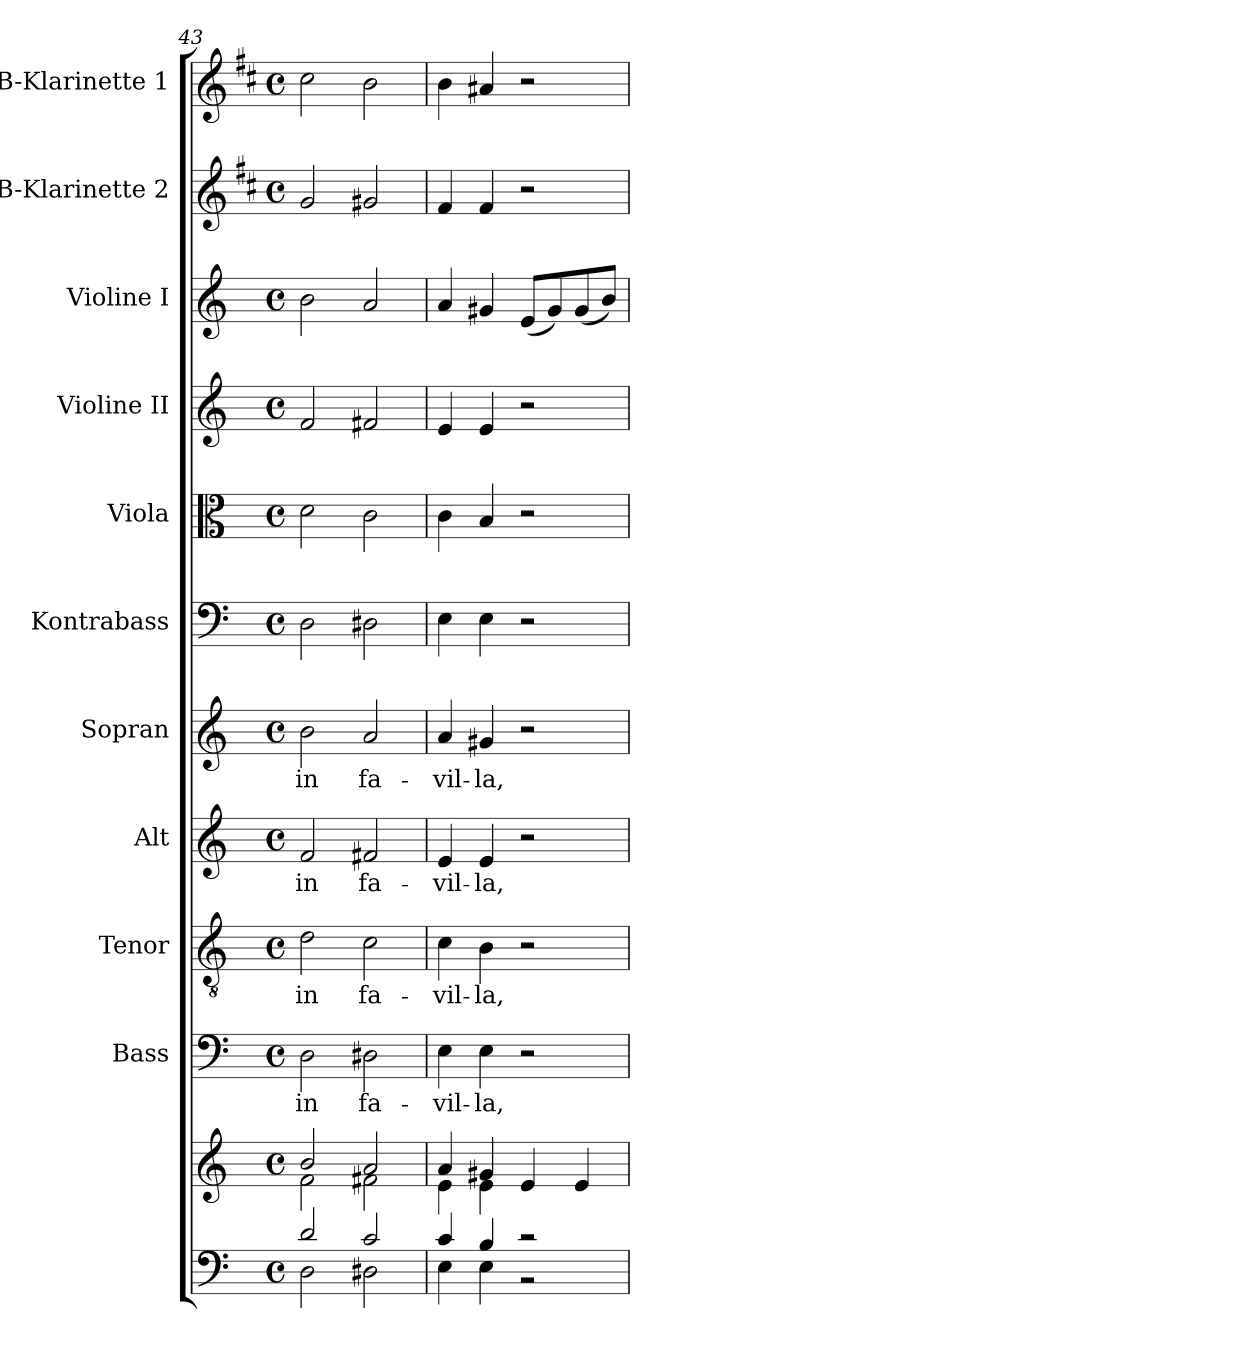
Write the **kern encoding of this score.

**kern	**kern	**kern	**text	**kern	**text	**kern	**text	**kern	**text	**kern	**kern	**kern	**kern	**kern	**kern
*part11	*part11	*part10	*part10	*part9	*part9	*part8	*part8	*part7	*part7	*part6	*part5	*part4	*part3	*part2	*part1
*staff12	*staff11	*staff10	*staff10	*staff9	*staff9	*staff8	*staff8	*staff7	*staff7	*staff6	*staff5	*staff4	*staff3	*staff2	*staff1
*	*	*I"Bass	*	*I"Tenor	*	*I"Alt	*	*I"Sopran	*	*I"Kontrabass	*I"Viola	*I"Violine II	*I"Violine I	*I"B-Klarinette 2	*I"B-Klarinette 1
*	*	*I'B.	*	*I'T.	*	*I'A.	*	*I'S.	*	*I'Kb.	*I'Vla.	*I'Vl. II	*I'Vl. I	*I'B Kl. 2	*I'B Kl. 1
*clefF4	*clefG2	*clefF4	*	*clefGv2	*	*clefG2	*	*clefG2	*	*clefF4	*clefC3	*clefG2	*clefG2	*clefG2	*clefG2
*	*	*	*	*	*	*	*	*	*	*ITrd7c12	*	*	*	*ITrd1c2	*ITrd1c2
*k[]	*k[]	*k[]	*	*k[]	*	*k[]	*	*k[]	*	*k[]	*k[]	*k[]	*k[]	*k[]	*k[]
*C:	*C:	*C:	*	*C:	*	*C:	*	*C:	*	*C:	*C:	*C:	*C:	*C:	*C:
*M4/4	*M4/4	*M4/4	*	*M4/4	*	*M4/4	*	*M4/4	*	*M4/4	*M4/4	*M4/4	*M4/4	*M4/4	*M4/4
*met(c)	*met(c)	*met(c)	*	*met(c)	*	*met(c)	*	*met(c)	*	*met(c)	*met(c)	*met(c)	*met(c)	*met(c)	*met(c)
=43	=43	=43	=43	=43	=43	=43	=43	=43	=43	=43	=43	=43	=43	=43	=43
*^	*^	*	*	*	*	*	*	*	*	*	*	*	*	*	*
!	!	!	!	!	!LO:LY:b	!	!LO:LY:b	!	!LO:LY:b	!	!LO:LY:b	!	!	!	!	!	!
2d/	2D\	2b/	2f\	2D\	in	2d\	in	2f/	in	2b\	in	2DD\	2d\	2f/	2b\	2f/	2b\
!	!	!	!	!	!LO:LY:b	!	!LO:LY:b	!	!LO:LY:b	!	!LO:LY:b	!	!	!	!	!	!
2c/	2D#X\	2a/	2f#X\	2D#X\	fa-	2c\	fa-	2f#X/	fa-	2a/	fa-	2DD#X\	2c\	2f#X/	2a/	2f#X/	2a\
!!LO:PB:g=z
=44	=44	=44	=44	=44	=44	=44	=44	=44	=44	=44	=44	=44	=44	=44	=44	=44	=44
!	!	!	!	!	!LO:LY:b	!	!LO:LY:b	!	!LO:LY:b	!	!LO:LY:b	!	!	!	!	!	!
4c/	4E\	4a/	4e\	4E\	-vil-	4c\	-vil-	4e/	-vil-	4a/	-vil-	4EE\	4c\	4e/	4a/	4e/	4a\
!	!	!	!	!	!LO:LY:b	!	!LO:LY:b	!	!LO:LY:b	!	!LO:LY:b	!	!	!	!	!	!
4B/	4E\	4g#X/	4e\	4E\	-la,	4B\	-la,	4e/	-la,	4g#X/	-la,	4EE\	4B/	4e/	4g#X/	4e/	4g#X/
2r	2r	4e/	2ryy	2r	.	2r	.	2r	.	2r	.	2r	2r	2r	(<8e/L	2r	2r
.	.	.	.	.	.	.	.	.	.	.	.	.	.	.	8g#/)	.	.
.	.	4e/	.	.	.	.	.	.	.	.	.	.	.	.	(<8g#/	.	.
.	.	.	.	.	.	.	.	.	.	.	.	.	.	.	8b/J)	.	.
*v	*v	*	*	*	*	*	*	*	*	*	*	*	*	*	*	*	*
*	*v	*v	*	*	*	*	*	*	*	*	*	*	*	*	*	*
=	=	=	=	=	=	=	=	=	=	=	=	=	=	=	=
*-	*-	*-	*-	*-	*-	*-	*-	*-	*-	*-	*-	*-	*-	*-	*-
